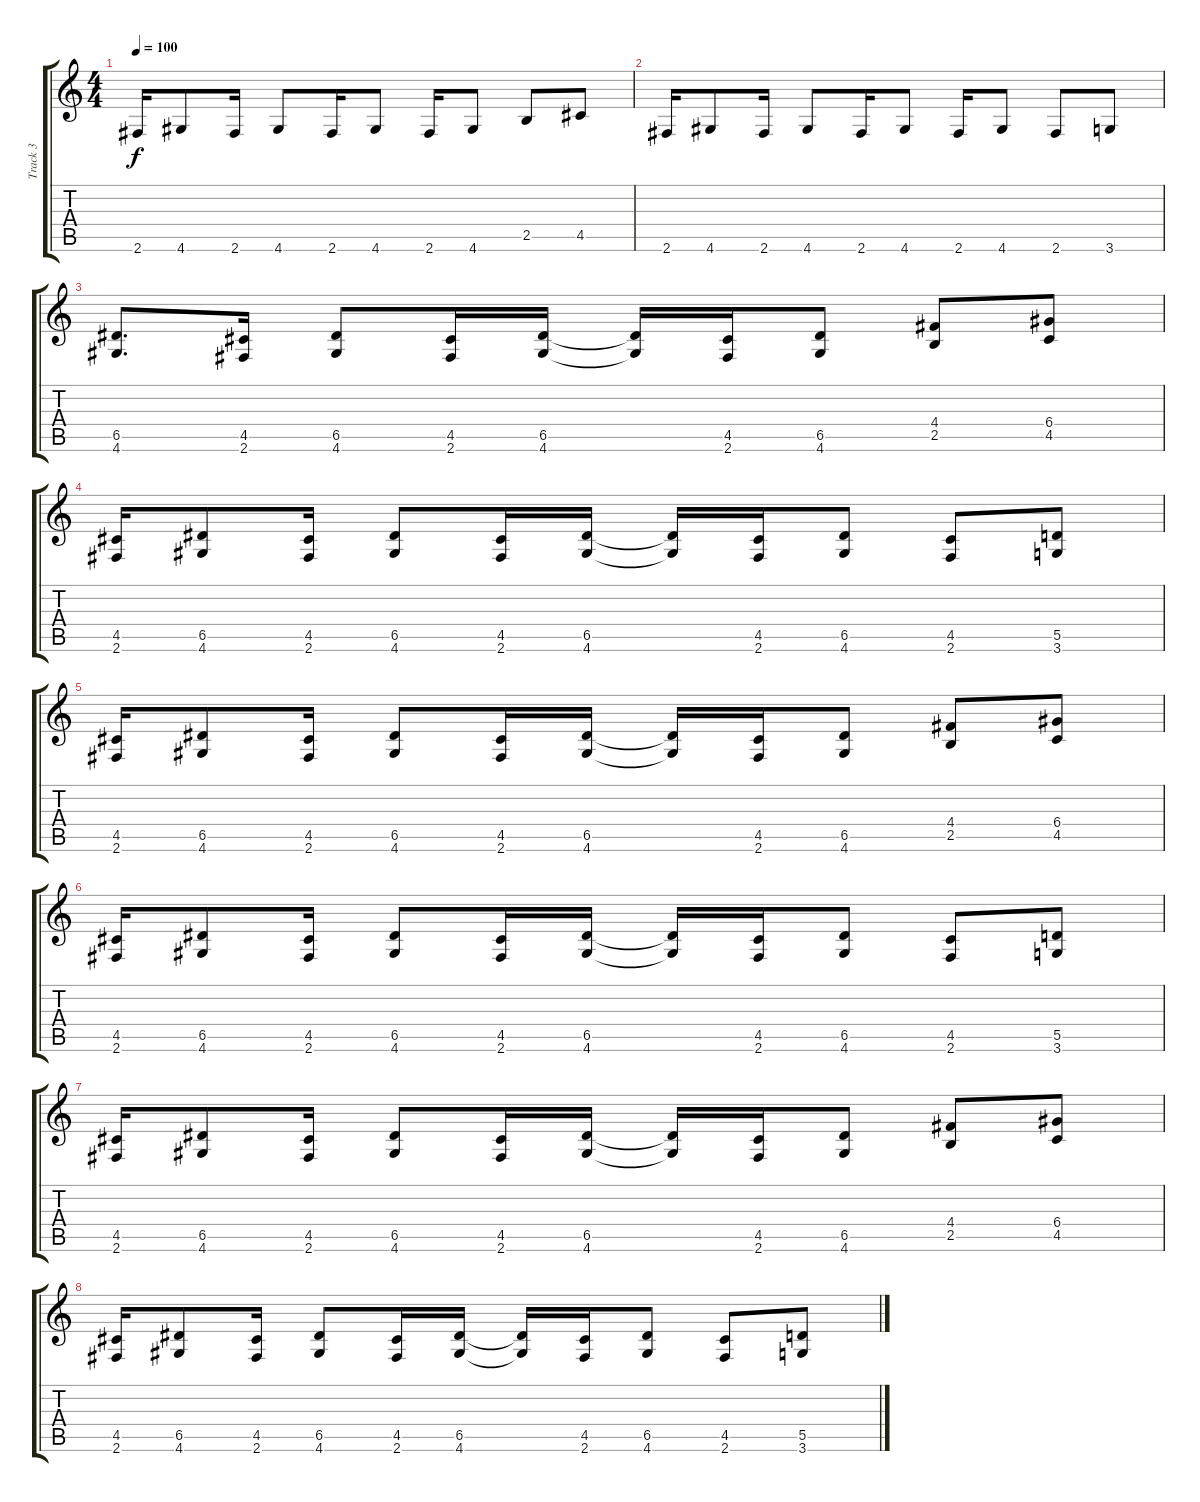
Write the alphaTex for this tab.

\track ("Track 3" "Track 3") {instrument electricguitarjazz}
\staff {score tabs}
\tuning (E4 B3 G3 D3 A2 E2) {hide}
\ts (4 4)
\tempo 100
\clef g2
\ks c
2.6.16{dy f} 4.6.8 2.6.16 4.6.8 2.6.16 4.6.8 2.6.16 4.6.8 2.5.8 4.5.8 |
2.6.16 4.6.8 2.6.16 4.6.8 2.6.16 4.6.8 2.6.16 4.6.8 2.6.8 3.6.8 |
(6.5 4.6).8{d} (4.5 2.6).16 (6.5 4.6).8 (4.5 2.6).16 (6.5 4.6).16 (6.5{t} 4.6{t}).16 (4.5 2.6).16 (6.5 4.6).8 (4.4 2.5).8 (6.4 4.5).8 |
(4.5 2.6).16 (6.5 4.6).8 (4.5 2.6).16 (6.5 4.6).8 (4.5 2.6).16 (6.5 4.6).16 (6.5{t} 4.6{t}).16 (4.5 2.6).16 (6.5 4.6).8 (4.5 2.6).8 (5.5 3.6).8 |
(4.5 2.6).16 (6.5 4.6).8 (4.5 2.6).16 (6.5 4.6).8 (4.5 2.6).16 (6.5 4.6).16 (6.5{t} 4.6{t}).16 (4.5 2.6).16 (6.5 4.6).8 (4.4 2.5).8 (6.4 4.5).8 |
(4.5 2.6).16 (6.5 4.6).8 (4.5 2.6).16 (6.5 4.6).8 (4.5 2.6).16 (6.5 4.6).16 (6.5{t} 4.6{t}).16 (4.5 2.6).16 (6.5 4.6).8 (4.5 2.6).8 (5.5 3.6).8 |
(4.5 2.6).16 (6.5 4.6).8 (4.5 2.6).16 (6.5 4.6).8 (4.5 2.6).16 (6.5 4.6).16 (6.5{t} 4.6{t}).16 (4.5 2.6).16 (6.5 4.6).8 (4.4 2.5).8 (6.4 4.5).8 |
(4.5 2.6).16 (6.5 4.6).8 (4.5 2.6).16 (6.5 4.6).8 (4.5 2.6).16 (6.5 4.6).16 (6.5{t} 4.6{t}).16 (4.5 2.6).16 (6.5 4.6).8 (4.5 2.6).8 (5.5 3.6).8
